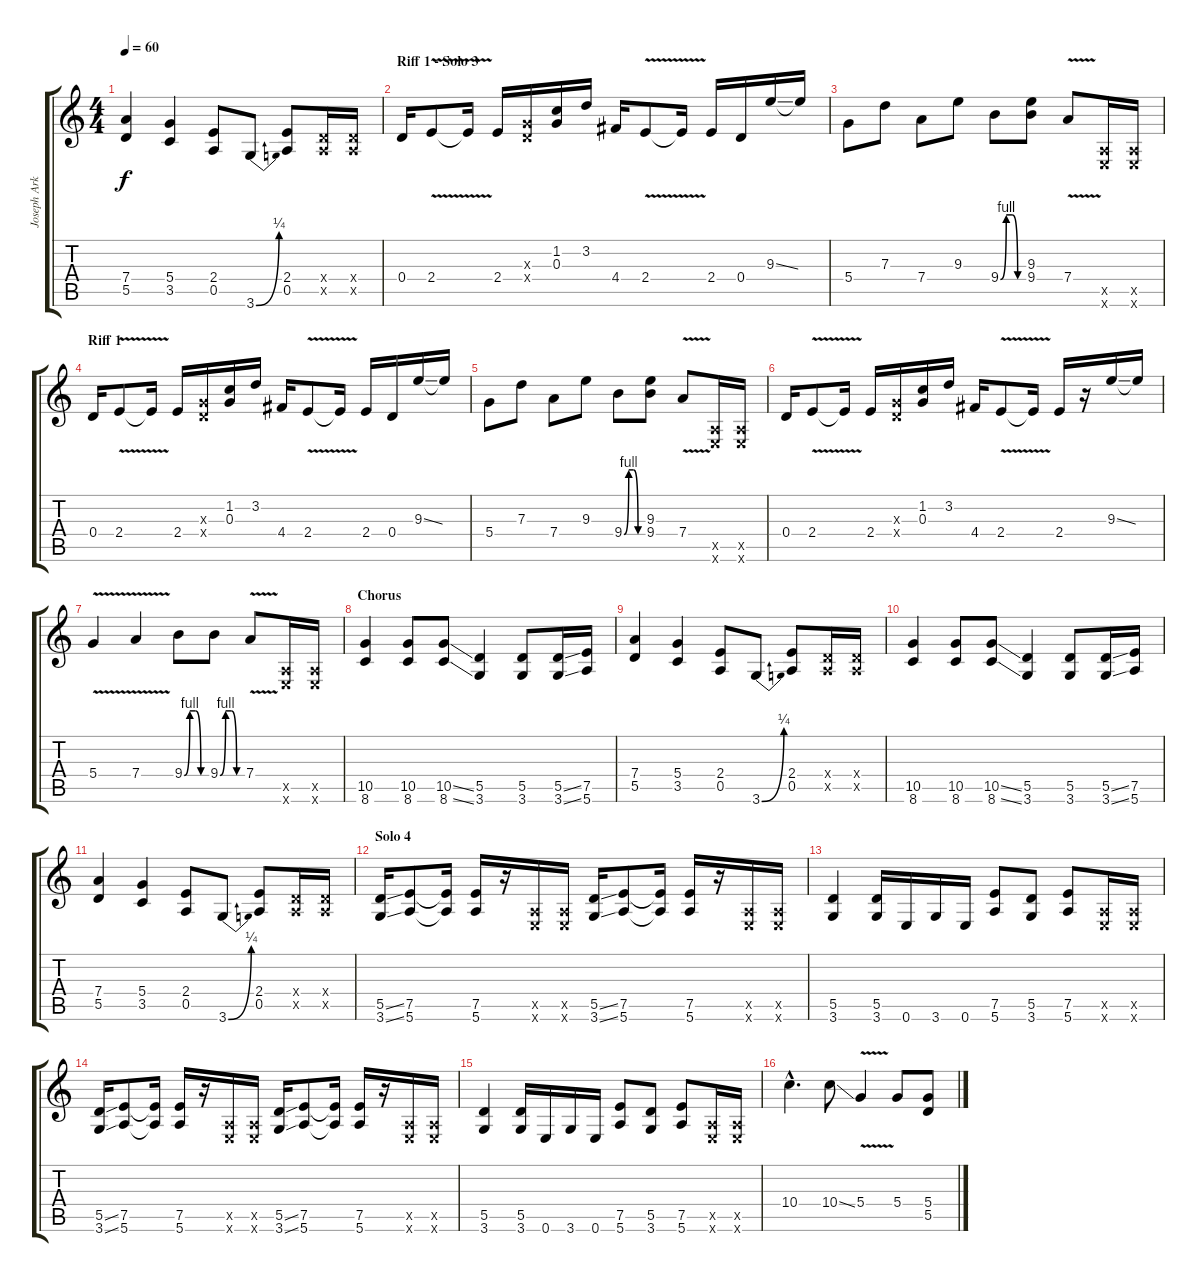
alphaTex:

\track ("Joseph Arkansas" "Joseph Ark") {instrument distortionguitar}
\staff {score tabs}
\tuning (E4 B3 G3 D3 A2 E2) {hide}
\ts (4 4)
\tempo 60
\clef g2
\ks c
(7.4 5.5).4{dy f} (5.4 3.5).4 (2.4 0.5).8 3.6{be (bend 0 0 60 1)}.8 (2.4 0.5).8 (0.4{x} 0.5{x}).16 (0.4{x} 0.5{x}).16 |
\section ("" "Riff 1 - Solo 3")
0.4.16 2.4{v}.8 2.4{t}.16 2.4.16 (0.3{x} 0.4{x}).16 (1.2 0.3).16 3.2.16 4.4.16 2.4{v}.8 2.4{t}.16 2.4.16 0.4.16 9.3{ss}.16 9.3{t}.16 |
5.4.8 7.3.8 7.4.8 9.3.8 9.4{be (custom 0 0 15 4 30 4 45 0 60 0)}.8 (9.3 9.4).8 7.4{v}.8 (0.5{x} 0.6{x}).16 (0.5{x} 0.6{x}).16 |
\section ("" "Riff 1")
0.4.16 2.4{v}.8 2.4{t}.16 2.4.16 (0.3{x} 0.4{x}).16 (1.2 0.3).16 3.2.16 4.4.16 2.4{v}.8 2.4{t}.16 2.4.16 0.4.16 9.3{ss}.16 9.3{t}.16 |
5.4.8 7.3.8 7.4.8 9.3.8 9.4{be (custom 0 0 15 4 30 4 45 0 60 0)}.8 (9.3 9.4).8 7.4{v}.8 (0.5{x} 0.6{x}).16 (0.5{x} 0.6{x}).16 |
0.4.16 2.4{v}.8 2.4{t}.16 2.4.16 (0.3{x} 0.4{x}).16 (1.2 0.3).16 3.2.16 4.4.16 2.4{v}.8 2.4{t}.16 2.4.16 r.16 9.3{ss}.16 9.3{t}.16 |
5.4{v}.4 7.4{v}.4 9.4{be (custom 0 0 15 4 30 4 45 0 60 0)}.8 9.4{be (custom 0 0 15 4 30 4 45 0 60 0)}.8 7.4{v}.8 (0.5{x} 0.6{x}).16 (0.5{x} 0.6{x}).16 |
\section ("" "Chorus")
(10.5 8.6).4 (10.5 8.6).8 (10.5{ss} 8.6{ss}).8 (5.5 3.6).4 (5.5 3.6).8 (5.5{ss} 3.6{ss}).16 (7.5 5.6).16 |
(7.4 5.5).4 (5.4 3.5).4 (2.4 0.5).8 3.6{be (bend 0 0 60 1)}.8 (2.4 0.5).8 (0.4{x} 0.5{x}).16 (0.4{x} 0.5{x}).16 |
(10.5 8.6).4 (10.5 8.6).8 (10.5{ss} 8.6{ss}).8 (5.5 3.6).4 (5.5 3.6).8 (5.5{ss} 3.6{ss}).16 (7.5 5.6).16 |
(7.4 5.5).4 (5.4 3.5).4 (2.4 0.5).8 3.6{be (bend 0 0 60 1)}.8 (2.4 0.5).8 (0.4{x} 0.5{x}).16 (0.4{x} 0.5{x}).16 |
\section ("" "Solo 4")
(5.5{ss} 3.6{ss}).16 (7.5 5.6).8 (7.5{t} 5.6{t}).16 (7.5 5.6).16 r.16 (0.5{x} 0.6{x}).16 (0.5{x} 0.6{x}).16 (5.5{ss} 3.6{ss}).16 (7.5 5.6).8 (7.5{t} 5.6{t}).16 (7.5 5.6).16 r.16 (0.5{x} 0.6{x}).16 (0.5{x} 0.6{x}).16 |
(5.5 3.6).4 (5.5 3.6).16 0.6.16 3.6.16 0.6.16 (7.5 5.6).8 (5.5 3.6).8 (7.5 5.6).8 (0.5{x} 0.6{x}).16 (0.5{x} 0.6{x}).16 |
(5.5{ss} 3.6{ss}).16 (7.5 5.6).8 (7.5{t} 5.6{t}).16 (7.5 5.6).16 r.16 (0.5{x} 0.6{x}).16 (0.5{x} 0.6{x}).16 (5.5{ss} 3.6{ss}).16 (7.5 5.6).8 (7.5{t} 5.6{t}).16 (7.5 5.6).16 r.16 (0.5{x} 0.6{x}).16 (0.5{x} 0.6{x}).16 |
(5.5 3.6).4 (5.5 3.6).16 0.6.16 3.6.16 0.6.16 (7.5 5.6).8 (5.5 3.6).8 (7.5 5.6).8 (0.5{x} 0.6{x}).16 (0.5{x} 0.6{x}).16 |
10.4{hac}.4{d} 10.4{ss}.8 5.4{v}.4 5.4.8 (5.4{ss} 5.5{ss}).8
